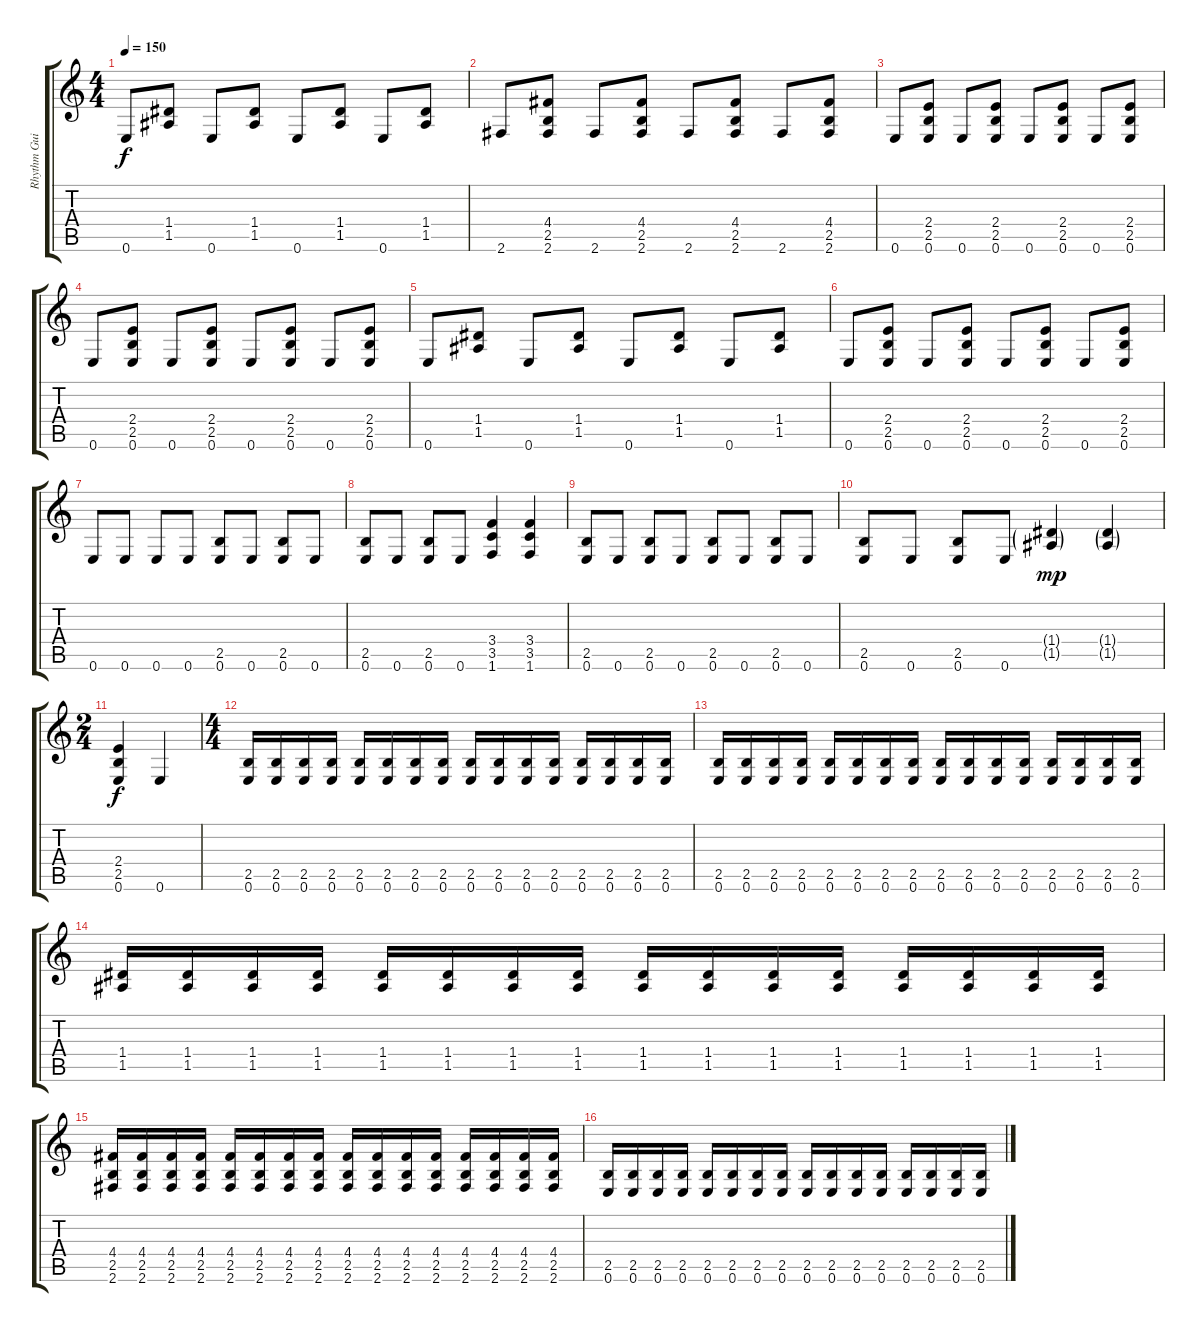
\track ("Rhythm Guitar" "Rhythm Gui") {instrument distortionguitar}
\staff {score tabs}
\tuning (E4 B3 G3 D3 A2 E2) {hide}
\ts (4 4)
\tempo 150
\clef g2
\ks c
0.6.8{dy f} (1.4 1.5).8 0.6.8 (1.4 1.5).8 0.6.8 (1.4 1.5).8 0.6.8 (1.4 1.5).8 |
2.6.8 (4.4 2.5 2.6).8 2.6.8 (4.4 2.5 2.6).8 2.6.8 (4.4 2.5 2.6).8 2.6.8 (4.4 2.5 2.6).8 |
0.6.8 (2.4 2.5 0.6).8 0.6.8 (2.4 2.5 0.6).8 0.6.8 (2.4 2.5 0.6).8 0.6.8 (2.4 2.5 0.6).8 |
0.6.8 (2.4 2.5 0.6).8 0.6.8 (2.4 2.5 0.6).8 0.6.8 (2.4 2.5 0.6).8 0.6.8 (2.4 2.5 0.6).8 |
0.6.8 (1.4 1.5).8 0.6.8 (1.4 1.5).8 0.6.8 (1.4 1.5).8 0.6.8 (1.4 1.5).8 |
0.6.8 (2.4 2.5 0.6).8 0.6.8 (2.4 2.5 0.6).8 0.6.8 (2.4 2.5 0.6).8 0.6.8 (2.4 2.5 0.6).8 |
0.6.8 0.6.8 0.6.8 0.6.8 (2.5 0.6).8 0.6.8 (2.5 0.6).8 0.6.8 |
(2.5 0.6).8 0.6.8 (2.5 0.6).8 0.6.8 (3.4 3.5 1.6).4 (3.4 3.5 1.6).4 |
(2.5 0.6).8 0.6.8 (2.5 0.6).8 0.6.8 (2.5 0.6).8 0.6.8 (2.5 0.6).8 0.6.8 |
(2.5 0.6).8 0.6.8 (2.5 0.6).8 0.6.8 (1.4{g} 1.5{g}).4{dy mp} (1.4{g} 1.5{g}).4 |
\ts (2 4)
(2.4 2.5 0.6).4{dy f} 0.6.4 |
\ts (4 4)
(2.5 0.6).16 (2.5 0.6).16 (2.5 0.6).16 (2.5 0.6).16 (2.5 0.6).16 (2.5 0.6).16 (2.5 0.6).16 (2.5 0.6).16 (2.5 0.6).16 (2.5 0.6).16 (2.5 0.6).16 (2.5 0.6).16 (2.5 0.6).16 (2.5 0.6).16 (2.5 0.6).16 (2.5 0.6).16 |
(2.5 0.6).16 (2.5 0.6).16 (2.5 0.6).16 (2.5 0.6).16 (2.5 0.6).16 (2.5 0.6).16 (2.5 0.6).16 (2.5 0.6).16 (2.5 0.6).16 (2.5 0.6).16 (2.5 0.6).16 (2.5 0.6).16 (2.5 0.6).16 (2.5 0.6).16 (2.5 0.6).16 (2.5 0.6).16 |
(1.4 1.5).16 (1.4 1.5).16 (1.4 1.5).16 (1.4 1.5).16 (1.4 1.5).16 (1.4 1.5).16 (1.4 1.5).16 (1.4 1.5).16 (1.4 1.5).16 (1.4 1.5).16 (1.4 1.5).16 (1.4 1.5).16 (1.4 1.5).16 (1.4 1.5).16 (1.4 1.5).16 (1.4 1.5).16 |
(4.4 2.5 2.6).16 (4.4 2.5 2.6).16 (4.4 2.5 2.6).16 (4.4 2.5 2.6).16 (4.4 2.5 2.6).16 (4.4 2.5 2.6).16 (4.4 2.5 2.6).16 (4.4 2.5 2.6).16 (4.4 2.5 2.6).16 (4.4 2.5 2.6).16 (4.4 2.5 2.6).16 (4.4 2.5 2.6).16 (4.4 2.5 2.6).16 (4.4 2.5 2.6).16 (4.4 2.5 2.6).16 (4.4 2.5 2.6).16 |
(2.5 0.6).16 (2.5 0.6).16 (2.5 0.6).16 (2.5 0.6).16 (2.5 0.6).16 (2.5 0.6).16 (2.5 0.6).16 (2.5 0.6).16 (2.5 0.6).16 (2.5 0.6).16 (2.5 0.6).16 (2.5 0.6).16 (2.5 0.6).16 (2.5 0.6).16 (2.5 0.6).16 (2.5 0.6).16
